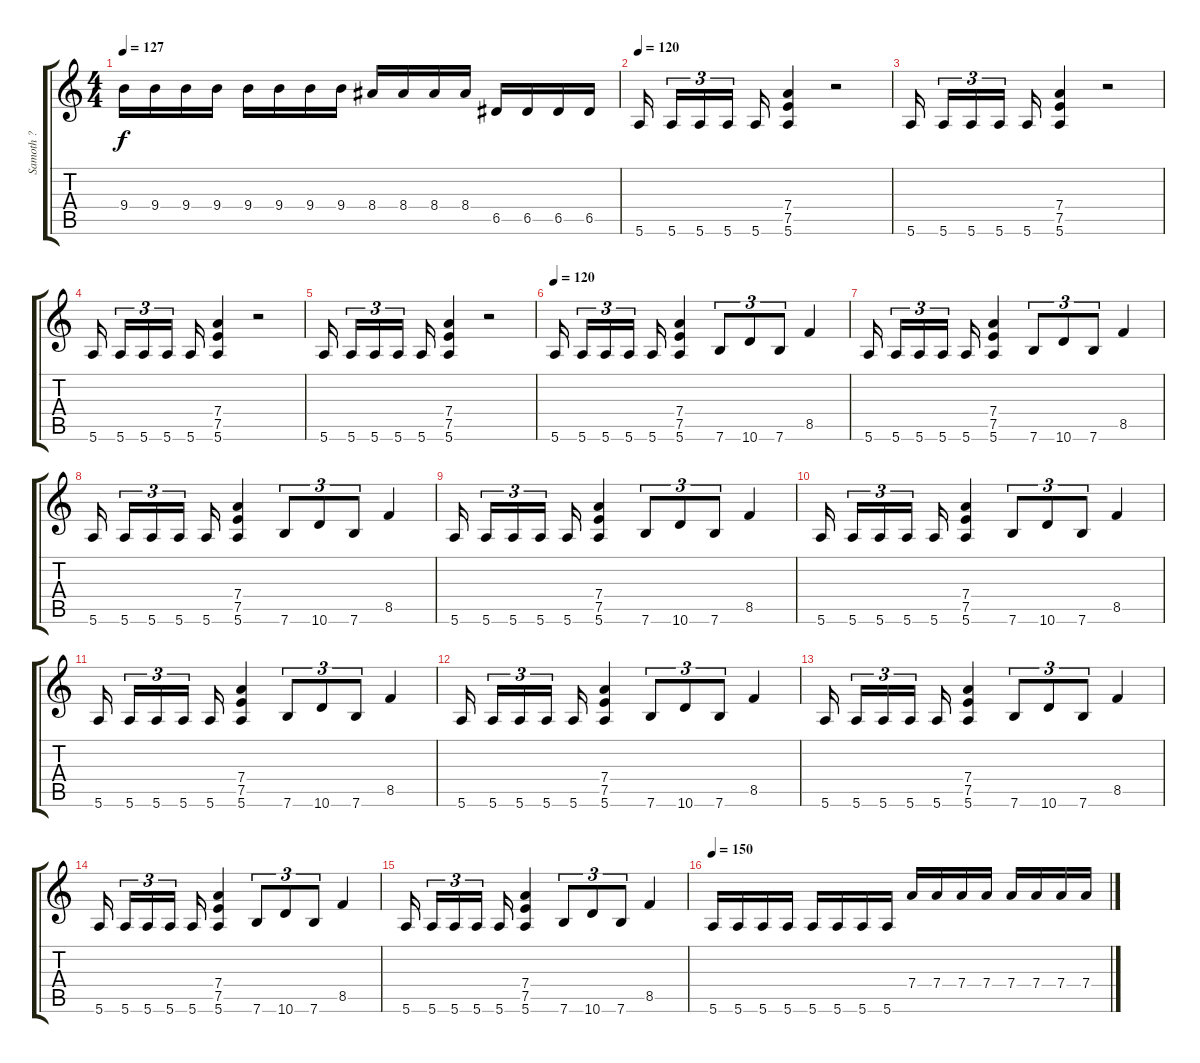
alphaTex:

\track ("Samoth ?" "Samoth ?") {instrument distortionguitar}
\staff {score tabs}
\tuning (E4 B3 G3 D3 A2 E2) {hide}
\ts (4 4)
\tempo 127
\clef g2
\ks c
9.4.16{dy f} 9.4.16 9.4.16 9.4.16 9.4.16 9.4.16 9.4.16 9.4.16 8.4.16 8.4.16 8.4.16 8.4.16 6.5.16 6.5.16 6.5.16 6.5.16 |
\tempo 120
5.6.16 5.6.16{tu (3 2)} 5.6.16{tu (3 2)} 5.6.16{tu (3 2)} 5.6.16 (7.4 7.5 5.6).4 r.2 |
5.6.16 5.6.16{tu (3 2)} 5.6.16{tu (3 2)} 5.6.16{tu (3 2)} 5.6.16 (7.4 7.5 5.6).4 r.2 |
5.6.16 5.6.16{tu (3 2)} 5.6.16{tu (3 2)} 5.6.16{tu (3 2)} 5.6.16 (7.4 7.5 5.6).4 r.2 |
5.6.16 5.6.16{tu (3 2)} 5.6.16{tu (3 2)} 5.6.16{tu (3 2)} 5.6.16 (7.4 7.5 5.6).4 r.2 |
\tempo 120
5.6.16 5.6.16{tu (3 2)} 5.6.16{tu (3 2)} 5.6.16{tu (3 2)} 5.6.16 (7.4 7.5 5.6).4 7.6.8{tu (3 2)} 10.6.8{tu (3 2)} 7.6.8{tu (3 2)} 8.5.4 |
5.6.16 5.6.16{tu (3 2)} 5.6.16{tu (3 2)} 5.6.16{tu (3 2)} 5.6.16 (7.4 7.5 5.6).4 7.6.8{tu (3 2)} 10.6.8{tu (3 2)} 7.6.8{tu (3 2)} 8.5.4 |
5.6.16 5.6.16{tu (3 2)} 5.6.16{tu (3 2)} 5.6.16{tu (3 2)} 5.6.16 (7.4 7.5 5.6).4 7.6.8{tu (3 2)} 10.6.8{tu (3 2)} 7.6.8{tu (3 2)} 8.5.4 |
5.6.16 5.6.16{tu (3 2)} 5.6.16{tu (3 2)} 5.6.16{tu (3 2)} 5.6.16 (7.4 7.5 5.6).4 7.6.8{tu (3 2)} 10.6.8{tu (3 2)} 7.6.8{tu (3 2)} 8.5.4 |
5.6.16 5.6.16{tu (3 2)} 5.6.16{tu (3 2)} 5.6.16{tu (3 2)} 5.6.16 (7.4 7.5 5.6).4 7.6.8{tu (3 2)} 10.6.8{tu (3 2)} 7.6.8{tu (3 2)} 8.5.4 |
5.6.16 5.6.16{tu (3 2)} 5.6.16{tu (3 2)} 5.6.16{tu (3 2)} 5.6.16 (7.4 7.5 5.6).4 7.6.8{tu (3 2)} 10.6.8{tu (3 2)} 7.6.8{tu (3 2)} 8.5.4 |
5.6.16 5.6.16{tu (3 2)} 5.6.16{tu (3 2)} 5.6.16{tu (3 2)} 5.6.16 (7.4 7.5 5.6).4 7.6.8{tu (3 2)} 10.6.8{tu (3 2)} 7.6.8{tu (3 2)} 8.5.4 |
5.6.16 5.6.16{tu (3 2)} 5.6.16{tu (3 2)} 5.6.16{tu (3 2)} 5.6.16 (7.4 7.5 5.6).4 7.6.8{tu (3 2)} 10.6.8{tu (3 2)} 7.6.8{tu (3 2)} 8.5.4 |
5.6.16 5.6.16{tu (3 2)} 5.6.16{tu (3 2)} 5.6.16{tu (3 2)} 5.6.16 (7.4 7.5 5.6).4 7.6.8{tu (3 2)} 10.6.8{tu (3 2)} 7.6.8{tu (3 2)} 8.5.4 |
5.6.16 5.6.16{tu (3 2)} 5.6.16{tu (3 2)} 5.6.16{tu (3 2)} 5.6.16 (7.4 7.5 5.6).4 7.6.8{tu (3 2)} 10.6.8{tu (3 2)} 7.6.8{tu (3 2)} 8.5.4 |
\tempo 150
5.6.16 5.6.16 5.6.16 5.6.16 5.6.16 5.6.16 5.6.16 5.6.16 7.4.16 7.4.16 7.4.16 7.4.16 7.4.16 7.4.16 7.4.16 7.4.16
